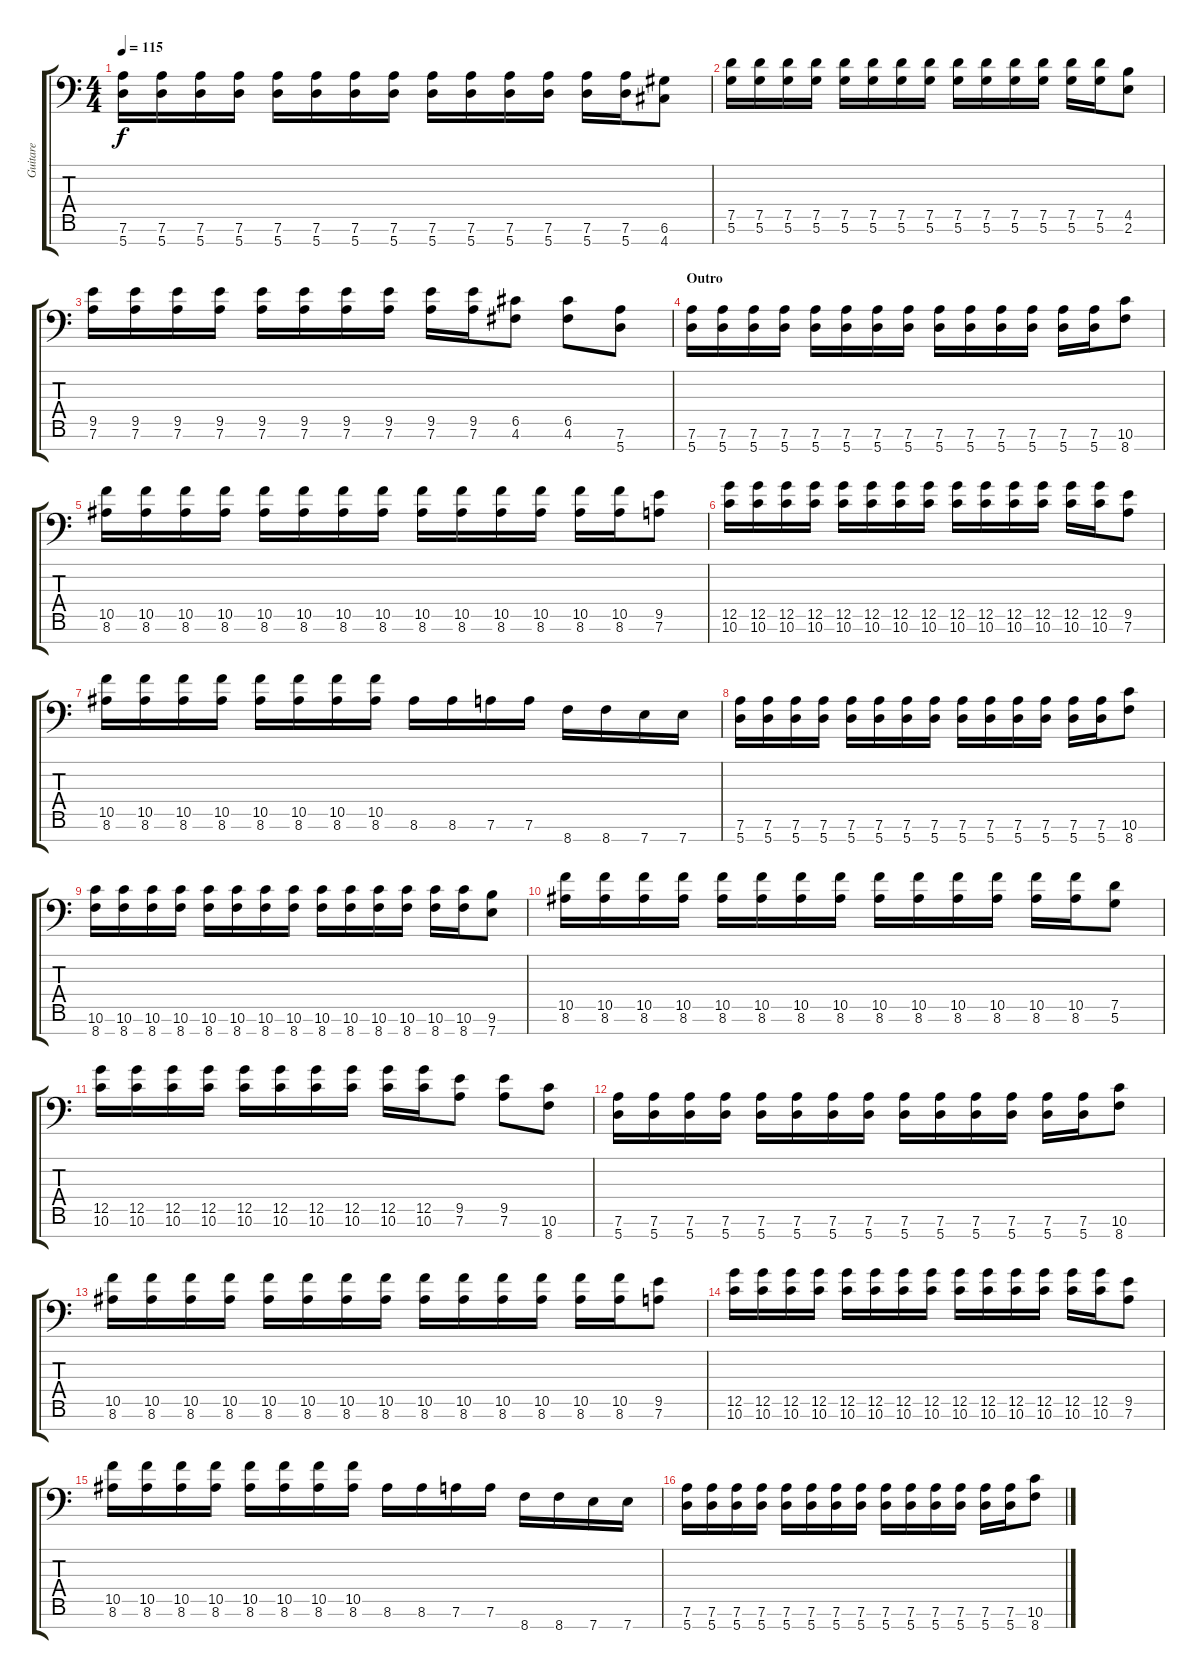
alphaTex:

\track ("Guitare" "Guitare") {instrument distortionguitar}
\staff {score tabs}
\tuning (D4 A3 F3 C3 G2 D2 A1) {hide}
\ts (4 4)
\tempo 115
\clef f4
\ks c
(7.6 5.7).16{dy f} (7.6 5.7).16 (7.6 5.7).16 (7.6 5.7).16 (7.6 5.7).16 (7.6 5.7).16 (7.6 5.7).16 (7.6 5.7).16 (7.6 5.7).16 (7.6 5.7).16 (7.6 5.7).16 (7.6 5.7).16 (7.6 5.7).16 (7.6 5.7).16 (6.6 4.7).8 |
(7.5 5.6).16 (7.5 5.6).16 (7.5 5.6).16 (7.5 5.6).16 (7.5 5.6).16 (7.5 5.6).16 (7.5 5.6).16 (7.5 5.6).16 (7.5 5.6).16 (7.5 5.6).16 (7.5 5.6).16 (7.5 5.6).16 (7.5 5.6).16 (7.5 5.6).16 (4.5 2.6).8 |
(9.5 7.6).16 (9.5 7.6).16 (9.5 7.6).16 (9.5 7.6).16 (9.5 7.6).16 (9.5 7.6).16 (9.5 7.6).16 (9.5 7.6).16 (9.5 7.6).16 (9.5 7.6).16 (6.5 4.6).8 (6.5 4.6).8 (7.6 5.7).8 |
\section ("" "Outro")
(7.6 5.7).16 (7.6 5.7).16 (7.6 5.7).16 (7.6 5.7).16 (7.6 5.7).16 (7.6 5.7).16 (7.6 5.7).16 (7.6 5.7).16 (7.6 5.7).16 (7.6 5.7).16 (7.6 5.7).16 (7.6 5.7).16 (7.6 5.7).16 (7.6 5.7).16 (10.6 8.7).8 |
(10.5 8.6).16 (10.5 8.6).16 (10.5 8.6).16 (10.5 8.6).16 (10.5 8.6).16 (10.5 8.6).16 (10.5 8.6).16 (10.5 8.6).16 (10.5 8.6).16 (10.5 8.6).16 (10.5 8.6).16 (10.5 8.6).16 (10.5 8.6).16 (10.5 8.6).16 (9.5 7.6).8 |
(12.5 10.6).16 (12.5 10.6).16 (12.5 10.6).16 (12.5 10.6).16 (12.5 10.6).16 (12.5 10.6).16 (12.5 10.6).16 (12.5 10.6).16 (12.5 10.6).16 (12.5 10.6).16 (12.5 10.6).16 (12.5 10.6).16 (12.5 10.6).16 (12.5 10.6).16 (9.5 7.6).8 |
(10.5 8.6).16 (10.5 8.6).16 (10.5 8.6).16 (10.5 8.6).16 (10.5 8.6).16 (10.5 8.6).16 (10.5 8.6).16 (10.5 8.6).16 8.6.16 8.6.16 7.6.16 7.6.16 8.7.16 8.7.16 7.7.16 7.7.16 |
(7.6 5.7).16 (7.6 5.7).16 (7.6 5.7).16 (7.6 5.7).16 (7.6 5.7).16 (7.6 5.7).16 (7.6 5.7).16 (7.6 5.7).16 (7.6 5.7).16 (7.6 5.7).16 (7.6 5.7).16 (7.6 5.7).16 (7.6 5.7).16 (7.6 5.7).16 (10.6 8.7).8 |
(10.6 8.7).16 (10.6 8.7).16 (10.6 8.7).16 (10.6 8.7).16 (10.6 8.7).16 (10.6 8.7).16 (10.6 8.7).16 (10.6 8.7).16 (10.6 8.7).16 (10.6 8.7).16 (10.6 8.7).16 (10.6 8.7).16 (10.6 8.7).16 (10.6 8.7).16 (9.6 7.7).8 |
(10.5 8.6).16 (10.5 8.6).16 (10.5 8.6).16 (10.5 8.6).16 (10.5 8.6).16 (10.5 8.6).16 (10.5 8.6).16 (10.5 8.6).16 (10.5 8.6).16 (10.5 8.6).16 (10.5 8.6).16 (10.5 8.6).16 (10.5 8.6).16 (10.5 8.6).16 (7.5 5.6).8 |
(12.5 10.6).16 (12.5 10.6).16 (12.5 10.6).16 (12.5 10.6).16 (12.5 10.6).16 (12.5 10.6).16 (12.5 10.6).16 (12.5 10.6).16 (12.5 10.6).16 (12.5 10.6).16 (9.5 7.6).8 (9.5 7.6).8 (10.6 8.7).8 |
(7.6 5.7).16 (7.6 5.7).16 (7.6 5.7).16 (7.6 5.7).16 (7.6 5.7).16 (7.6 5.7).16 (7.6 5.7).16 (7.6 5.7).16 (7.6 5.7).16 (7.6 5.7).16 (7.6 5.7).16 (7.6 5.7).16 (7.6 5.7).16 (7.6 5.7).16 (10.6 8.7).8 |
(10.5 8.6).16 (10.5 8.6).16 (10.5 8.6).16 (10.5 8.6).16 (10.5 8.6).16 (10.5 8.6).16 (10.5 8.6).16 (10.5 8.6).16 (10.5 8.6).16 (10.5 8.6).16 (10.5 8.6).16 (10.5 8.6).16 (10.5 8.6).16 (10.5 8.6).16 (9.5 7.6).8 |
(12.5 10.6).16 (12.5 10.6).16 (12.5 10.6).16 (12.5 10.6).16 (12.5 10.6).16 (12.5 10.6).16 (12.5 10.6).16 (12.5 10.6).16 (12.5 10.6).16 (12.5 10.6).16 (12.5 10.6).16 (12.5 10.6).16 (12.5 10.6).16 (12.5 10.6).16 (9.5 7.6).8 |
(10.5 8.6).16 (10.5 8.6).16 (10.5 8.6).16 (10.5 8.6).16 (10.5 8.6).16 (10.5 8.6).16 (10.5 8.6).16 (10.5 8.6).16 8.6.16 8.6.16 7.6.16 7.6.16 8.7.16 8.7.16 7.7.16 7.7.16 |
(7.6 5.7).16 (7.6 5.7).16 (7.6 5.7).16 (7.6 5.7).16 (7.6 5.7).16 (7.6 5.7).16 (7.6 5.7).16 (7.6 5.7).16 (7.6 5.7).16 (7.6 5.7).16 (7.6 5.7).16 (7.6 5.7).16 (7.6 5.7).16 (7.6 5.7).16 (10.6 8.7).8
